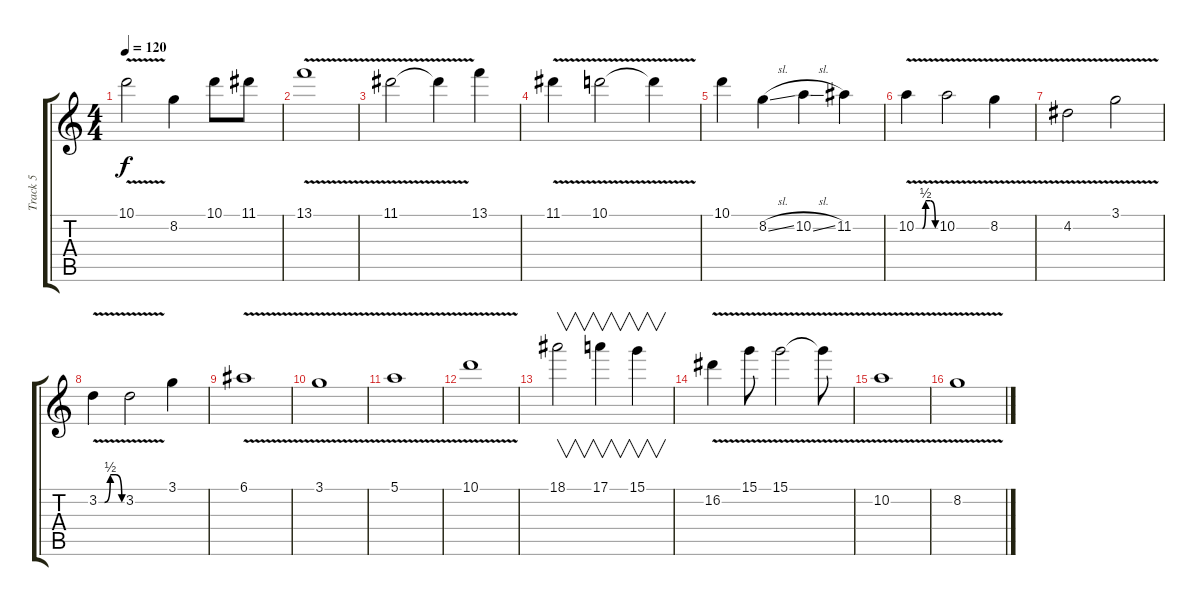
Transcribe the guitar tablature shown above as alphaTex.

\track ("Track 5" "Track 5") {instrument overdrivenguitar}
\staff {score tabs}
\tuning (E4 B3 G3 D3 A2 E2) {hide}
\ts (4 4)
\tempo 120
\clef g2
\ks c
10.1{v}.2{dy f} 8.2.4 10.1.8 11.1.8 |
13.1{v}.1 |
11.1{v}.2 11.1{t}.4 13.1.4 |
11.1{v}.4 10.1{v}.2 10.1{t}.4 |
10.1.4 8.2{sl}.4 10.2{sl}.4 11.2.4 |
10.2{be (custom 0 0 20 0 30 2 45 2 60 0) v}.4 10.2{v}.2 8.2{v}.4 |
4.2{v}.2 3.1{v}.2 |
3.2{be (custom 0 0 15 0 30 2 45 2 60 0) v}.4 3.2{v}.2 3.1.4 |
6.1{v}.1 |
3.1{v}.1 |
5.1{v}.1 |
10.1{v}.1 |
18.1.2{v} 17.1.4{v} 15.1.4{v} |
16.2{v}.4 15.1{v}.8 15.1{v}.2 15.1{t}.8 |
10.2{v}.1 |
8.2{v}.1
